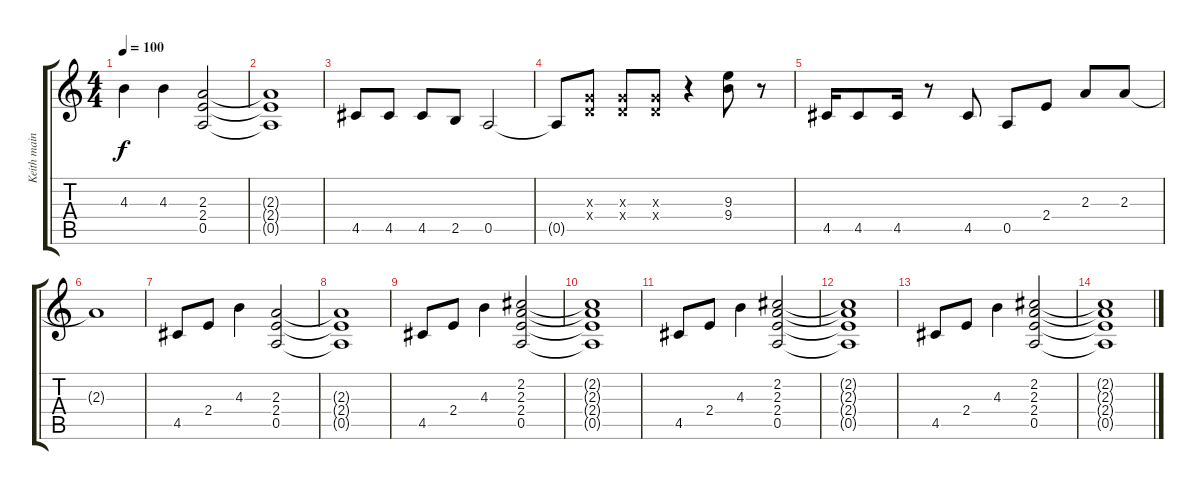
\track ("Keith main" "Keith main") {instrument electricguitarjazz}
\staff {score tabs}
\tuning (E4 B3 G3 D3 A2 E2) {hide}
\ts (4 4)
\tempo 100
\clef g2
\ks c
4.3.4{dy f} 4.3.4 (2.3 2.4 0.5).2 |
(2.3{t} 2.4{t} 0.5{t}).1 |
4.5.8 4.5.8 4.5.8 2.5.8 0.5.2 |
0.5{t}.8 (0.3{x} 0.4{x}).8 (0.3{x} 0.4{x}).8 (0.3{x} 0.4{x}).8 r.4 (9.3 9.4).8 r.8 |
4.5.16 4.5.8 4.5.16 r.8 4.5.8 0.5.8 2.4.8 2.3.8 2.3.8 |
2.3{t}.1 |
4.5.8 2.4.8 4.3.4 (2.3 2.4 0.5).2 |
(2.3{t} 2.4{t} 0.5{t}).1 |
4.5.8 2.4.8 4.3.4 (2.2 2.3 2.4 0.5).2 |
(2.2{t} 2.3{t} 2.4{t} 0.5{t}).1 |
4.5.8 2.4.8 4.3.4 (2.2 2.3 2.4 0.5).2 |
(2.2{t} 2.3{t} 2.4{t} 0.5{t}).1 |
4.5.8{volume 0} 2.4.8 4.3.4 (2.2 2.3 2.4 0.5).2 |
(2.2{t} 2.3{t} 2.4{t} 0.5{t}).1
